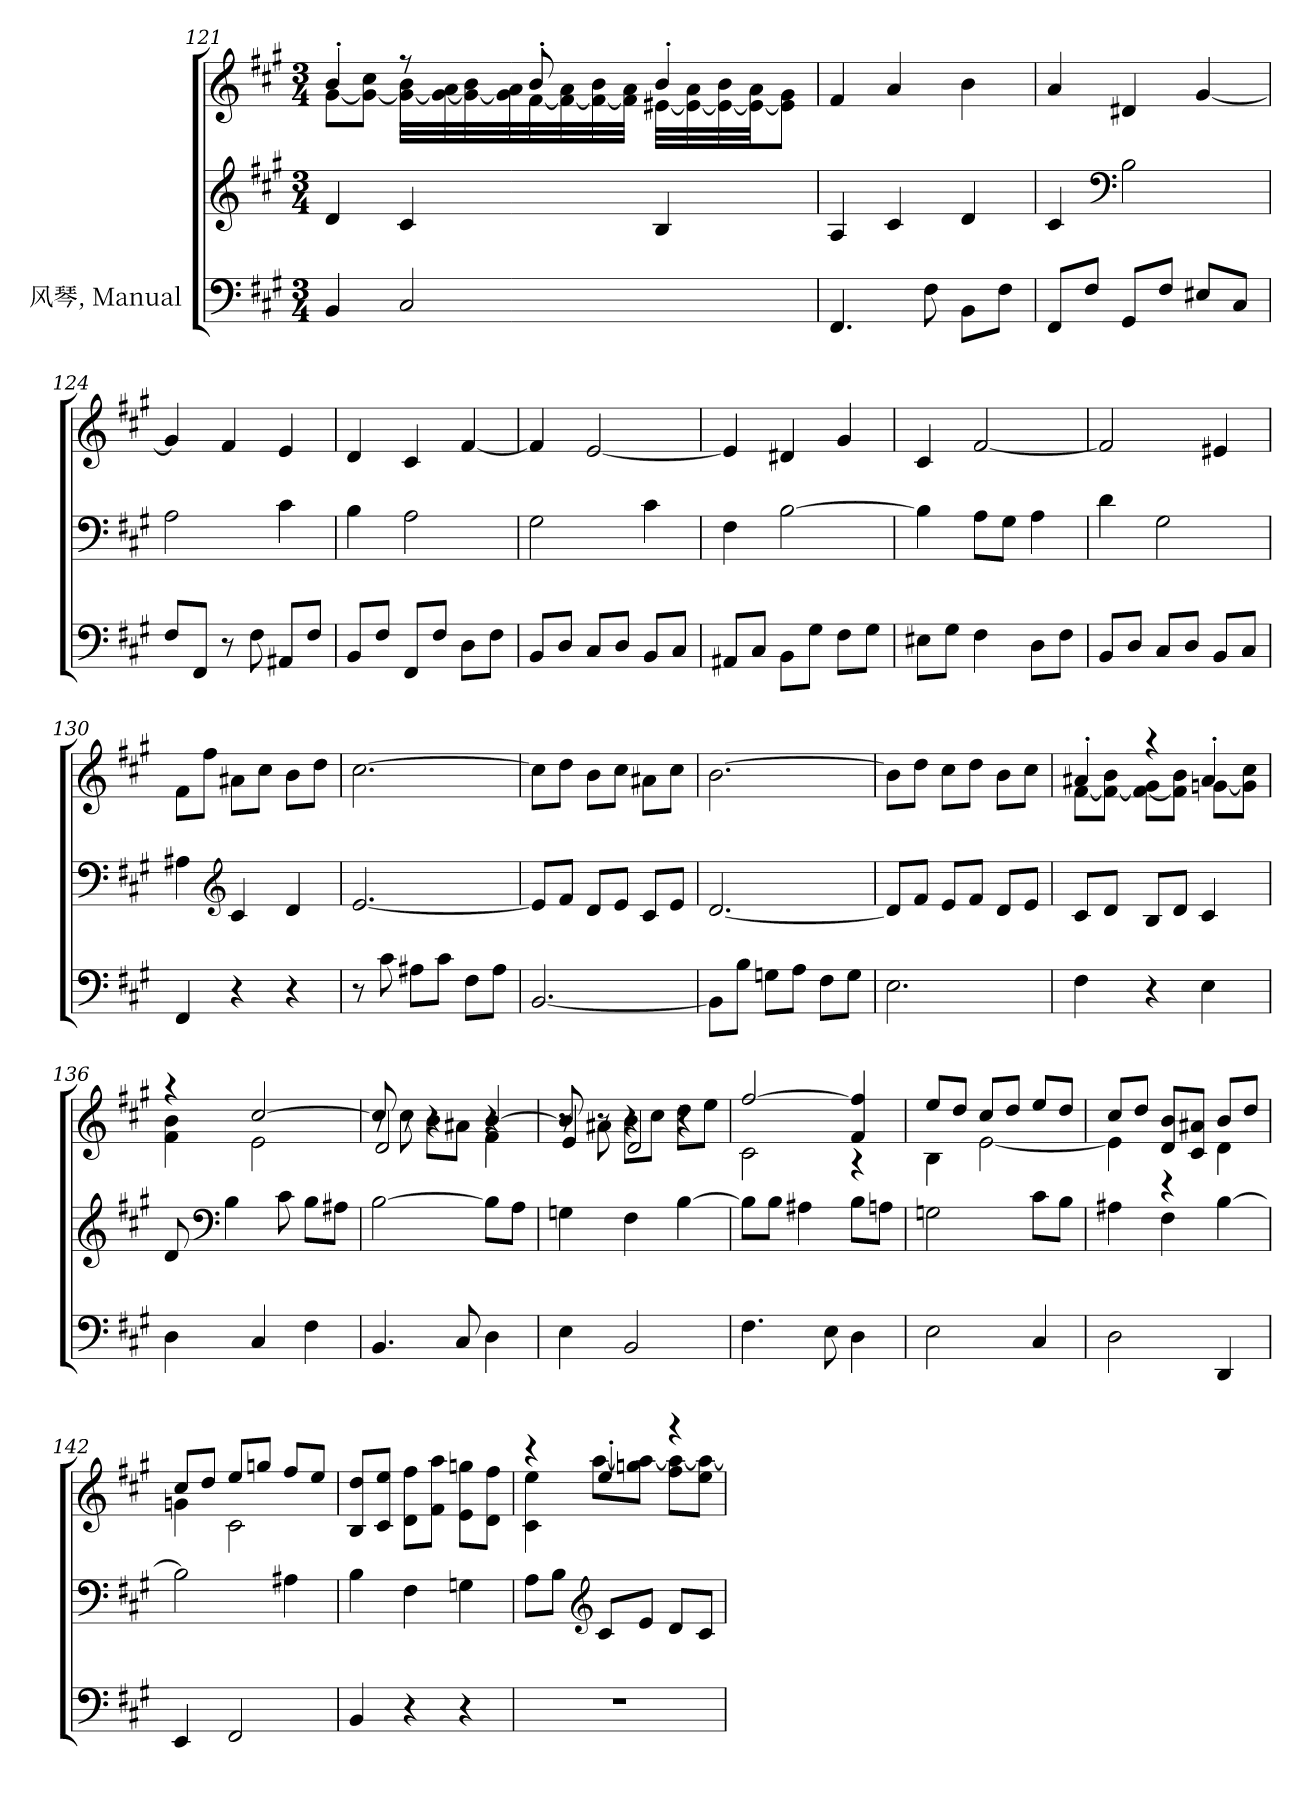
**kern	**kern	**kern
*part1	*part1	*part1
*staff3	*staff2	*staff1
*I"风琴, Manual	*	*
!!LO:LB:g=z
*clefF4	*clefG2	*clefG2
*k[f#c#g#]	*k[f#c#g#]	*k[f#c#g#]
*M3/4	*M3/4	*M3/4
=121	=121	=121
*	*	*^
4BB/	4d/	4b'/	[8g#\L
.	.	.	8g#\_ 8cc#\J
2C#/	4c#/	8r	32g#\_ 32b\LLL
.	.	.	32g#\_ 32a\
.	.	.	32g#\_ 32b\
.	.	.	32g#\] 32a\
.	.	8b'/	[32f#\
.	.	.	32f#\_ 32a\
.	.	.	32f#\_ 32b\
.	.	.	32f#\] 32a\JJJ
.	4B/	4b'/	[32e#X\LLL
.	.	.	32e#\_ 32a\
.	.	.	32e#\_ 32b\
.	.	.	32e#\_ 32a\JJ
.	.	.	8e#\] 8g#\J
*	*	*v	*v
=122	=122	=122
4.FF#/	4A/	4f#/
.	4c#/	4a/
8F#\	.	.
8BB\L	4d/	4b\
8F#\J	.	.
=123	=123	=123
8FF#/L	4c#/	4a/
8F#/J	.	.
*	*clefF4	*
8GG#/L	2B\	4d#X/
8F#/J	.	.
8E#X/L	.	[4g#/
8C#/J	.	.
!!LO:LB:g=z
=124	=124	=124
8F#/L	2A\	4g#/]
8FF#/J	.	.
8r	.	4f#/
8F#\	.	.
8AA#X/L	4c#\	4e/
8F#/J	.	.
=125	=125	=125
8BB/L	4B\	4d/
8F#/J	.	.
8FF#/L	2A\	4c#/
8F#/J	.	.
8D\L	.	[4f#/
8F#\J	.	.
=126	=126	=126
8BB/L	2G#\	4f#/]
8D/J	.	.
8C#/L	.	[2e/
8D/J	.	.
8BB/L	4c#\	.
8C#/J	.	.
=127	=127	=127
8AA#X/L	4F#\	4e/]
8C#/J	.	.
8BB\L	[2B\	4d#X/
8G#\J	.	.
8F#\L	.	4g#/
8G#\J	.	.
=128	=128	=128
8E#X\L	4B\]	4c#/
8G#\J	.	.
4F#\	8A\L	[2f#/
.	8G#\J	.
8D\L	4A\	.
8F#\J	.	.
=129	=129	=129
8BB/L	4d\	2f#/]
8D/J	.	.
8C#/L	2G#\	.
8D/J	.	.
8BB/L	.	4e#X/
8C#/J	.	.
!!LO:PB:g=z
=130	=130	=130
4FF#/	4A#X\	8f#\L
.	.	8ff#\J
*	*clefG2	*
4r	4c#/	8a#X\L
.	.	8cc#\J
4r	4d/	8b\L
.	.	8dd\J
=131	=131	=131
8r	[2.e/	[2.cc#\
8c#\	.	.
8A#X\L	.	.
8c#\J	.	.
8F#\L	.	.
8A#\J	.	.
=132	=132	=132
[2.BB/	8e/L]	8cc#\L]
.	8f#/J	8dd\J
.	8d/L	8b\L
.	8e/J	8cc#\J
.	8c#/L	8a#X\L
.	8e/J	8cc#\J
=133	=133	=133
8BB\L]	[2.d/	[2.b\
8B\J	.	.
8Gn\L	.	.
8A\J	.	.
8F#\L	.	.
8G\J	.	.
=134	=134	=134
2.E\	8d/L]	8b\L]
.	8f#/J	8dd\J
.	8e/L	8cc#\L
.	8f#/J	8dd\J
.	8d/L	8b\L
.	8e/J	8cc#\J
!!LO:LB:g=z
=135	=135	=135
*	*	*^
4F#\	8c#/L	4a#X'/	[8f#\L
.	8d/J	.	8f#\_ 8b\J
4r	8B/L	4r	8f#\_ 8g#\L
.	8d/J	.	8f#\] 8b\J
4E\	4c#/	4a#'/	[8gn\L
.	.	.	8g\] 8cc#\J
=136	=136	=136	=136
4D\	8d/	4r	4f#\ 4b\
*	*clefF4	*	*
.	4B\	.	.
4C#/	.	[2cc#/	2e\
.	8c#\	.	.
4F#\	8B\L	.	.
.	8A#X\J	.	.
=137	=137	=137	=137
*	*	*	*^
4.BB/	[2B\	8cc#/]	8r	2d/
.	.	8r	8cc#\	.
.	.	4r	8b\L	.
8C#/	.	.	8a#X\J	.
4D\	8B\L]	[4b/	4f#\	4r
.	8A\J	.	.	.
=138	=138	=138	=138	=138
4E\	4Gn\	8b/]	8r	4e/
.	.	8r	8a#X\	.
2BB/	4F#\	4r	8b\L	2d/
.	.	.	8cc#\J	.
.	[4B\	4r	8dd\L	.
.	.	.	8ee\J	.
*	*	*	*v	*v
!!LO:LB:g=z
=139	=139	=139	=139
4.F#\	8B\L]	[2ff#/	2c#\
.	8B\J	.	.
.	4A#X\	.	.
8E\	.	.	.
4D\	8B\L	4f#/ 4ff#/]	4r
.	8An\J	.	.
=140	=140	=140	=140
2E\	2Gn\	8ee/L	4B\
.	.	8dd/J	.
.	.	8cc#/L	[2e\
.	.	8dd/J	.
4C#/	8c#\L	8ee/L	.
.	8B\J	8dd/J	.
=141	=141	=141	=141
2D\	4A#X\	8cc#/L	4e\]
.	.	8dd/J	.
.	4F#\	8d/ 8b/L	4r
.	.	8c#/ 8a#X/J	.
4DD/	[4B\	8b/L	4d\
.	.	8dd/J	.
=142	=142	=142	=142
4EE/	2B\]	8cc#/L	4gn\
.	.	8dd/J	.
2FF#/	.	8ee/L	2c#\
.	.	8ggn/J	.
.	4A#X\	8ff#/L	.
.	.	8ee/J	.
*	*	*v	*v
=143	=143	=143
4BB/	4B\	8B/ 8dd/L
.	.	8c#/ 8ee/J
4r	4F#\	8d\ 8ff#\L
.	.	8f#\ 8aa\J
4r	4Gn\	8e\ 8ggn\L
.	.	8d\ 8ff#\J
!!LO:LB:g=z
=144	=144	=144
*	*	*^
2.r	8A\L	4r	4c#\ 4ee\
.	8B\J	.	.
*	*clefG2	*	*
.	8c#/L	4ee'/	[8aa\L
.	8e/J	.	8ggn\ 8aa\_J
.	8d/L	4r	8ff#\ 8aa\_L
.	8c#/J	.	8ee\ 8aa\_J
*	*	*v	*v
=	=	=
*-	*-	*-
